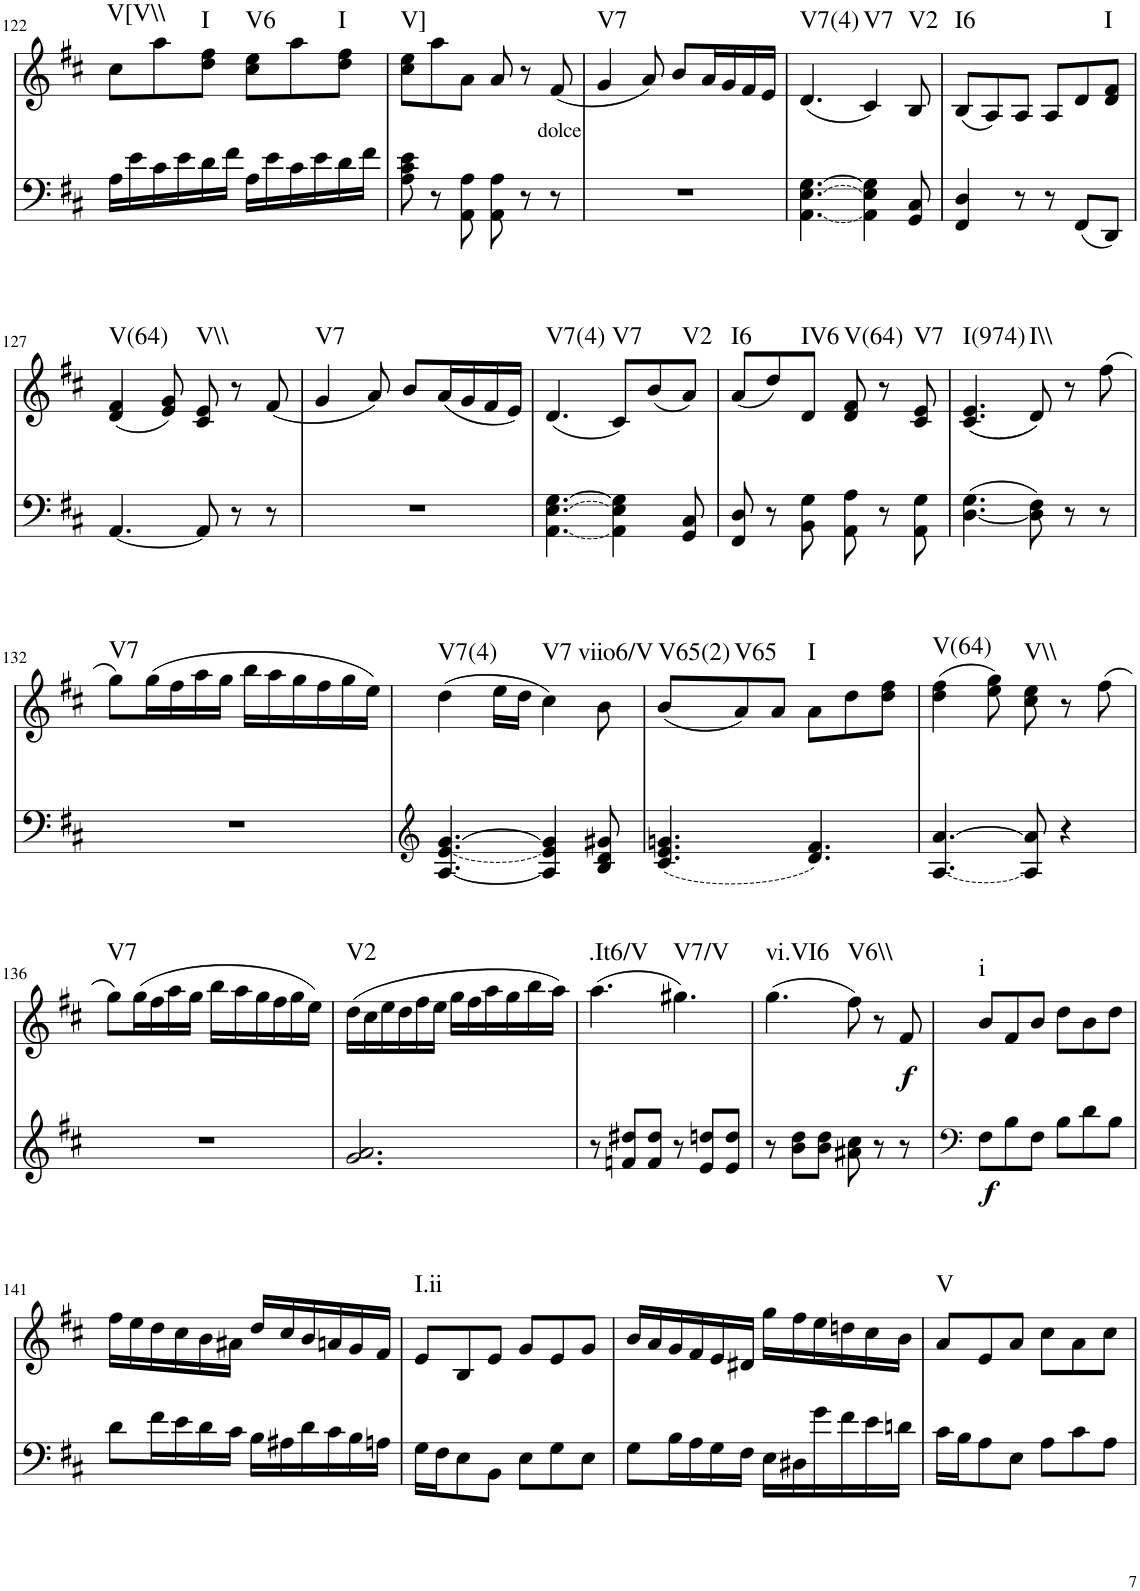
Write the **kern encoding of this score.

**kern	**dynam	**kern	**dynam	**harte
*part2	*part2	*part1	*part1	*part1
*staff2	*staff2	*staff1	*staff1	*
*I"Piano, unbenannt	*	*I"Piano, unbenannt	*	*
*I'Pno	*	*I'Pno	*	*
!!LO:PB:g=z
*clefF4	*	*clefG2	*	*
*k[f#c#]	*	*k[f#c#]	*	*
*M6/8	*	*M6/8	*	*
=122	=122	=122	=122	=122
!	!	!	!	!LO:H:kt=V[V\\
16A\LL	.	8cc#\L	.	N
16e\	.	.	.	.
16c#\	.	8aa\	.	.
16e\	.	.	.	.
!	!	!	!	!LO:H:kt=I
16d\	.	8dd\ 8ff#\J	.	N
16f#\JJ	.	.	.	.
!	!	!	!	!LO:H:kt=V6
16A\LL	.	8cc#\ 8ee\L	.	N
16e\	.	.	.	.
16c#\	.	8aa\	.	.
16e\	.	.	.	.
!	!	!	!	!LO:H:kt=I
16d\	.	8dd\ 8ff#\J	.	N
16f#\JJ	.	.	.	.
=123	=123	=123	=123	=123
!	!	!	!	!LO:H:kt=V]
8A\ 8c#\ 8e\	.	8cc#\ 8ee\L	.	N
8r	.	8aa\	.	.
8AA\ 8A\	.	8a\J	.	.
8AA\ 8A\	.	8a/	.	.
!LO:TX:a:t=dolce	!	!	!	!
8r	.	8r	.	.
8r	.	(8f#/	.	.
=124	=124	=124	=124	=124
!	!	!	!	!LO:H:kt=V7
2.r	.	4g/	.	N
.	.	8a/)	.	.
.	.	8b/L	.	.
.	.	16a/L	.	.
.	.	16g/	.	.
.	.	16f#/	.	.
.	.	16e/JJ	.	.
=125	=125	=125	=125	=125
!LO:T:n=1:dash	!	!	!	!
!LO:T:n=2:dash	!	!	!	!LO:H:kt=V7(4)
[4.AA\ [4.E\ [4.G\	.	(4.d/	.	N
!	!	!	!	!LO:H:kt=V7
4AA\] 4E\] 4G\]	.	4c#/)	.	N
!	!	!	!	!LO:H:kt=V2
8GG/ 8C#/	.	8B/	.	N
=126	=126	=126	=126	=126
!	!	!	!	!LO:H:kt=I6
4FF#/ 4D/	.	(8B/L	.	N
.	.	8A/)	.	.
8r	.	8A/J	.	.
8r	.	8A/L	.	.
(8FF#/L	.	8d/	.	.
!	!	!	!	!LO:H:kt=I
8DD/J)	.	8d/ 8f#/J	.	N
!!LO:LB:g=z
=127	=127	=127	=127	=127
!	!	!	!	!LO:H:kt=V(64)
[4.AA/	.	(4d/ 4f#/	.	N
.	.	8e/ 8g/)	.	.
!	!	!	!	!LO:H:kt=V\\
8AA/]	.	8c#/ 8e/	.	N
8r	.	8r	.	.
8r	.	(8f#/	.	.
=128	=128	=128	=128	=128
!	!	!	!	!LO:H:kt=V7
2.r	.	4g/	.	N
.	.	8a/)	.	.
.	.	8b/L	.	.
.	.	(16a/L	.	.
.	.	16g/	.	.
.	.	16f#/	.	.
.	.	16e/JJ)	.	.
=129	=129	=129	=129	=129
!LO:T:n=1:dash	!	!	!	!
!LO:T:n=2:dash	!	!	!	!LO:H:kt=V7(4)
[4.AA\ [4.E\ [4.G\	.	(4.d/	.	N
!	!	!	!	!LO:H:kt=V7
4AA\] 4E\] 4G\]	.	8c#/L)	.	N
.	.	(8b/	.	.
!	!	!	!	!LO:H:kt=V2
8GG/ 8C#/	.	8a/J)	.	N
=130	=130	=130	=130	=130
!	!	!	!	!LO:H:kt=I6
8FF#/ 8D/	.	(8a/L	.	N
8r	.	8dd/)	.	.
!	!	!	!	!LO:H:kt=IV6
8BB\ 8G\	.	8d/J	.	N
!	!	!	!	!LO:H:kt=V(64)
8AA\ 8A\	.	8d/ 8f#/	.	N
8r	.	8r	.	.
!	!	!	!	!LO:H:kt=V7
8AA\ 8G\	.	8c#/ 8e/	.	N
=131	=131	=131	=131	=131
!	!	!	!	!LO:H:kt=I(974)
([4.D\ 4.G\	.	((4.c#/ 4.e/	.	N
!	!	!	!	!LO:H:kt=I\\
8D\] 8F#\)	.	8d/))	.	N
8r	.	8r	.	.
8r	.	(8ff#\	.	.
!!LO:LB:g=z
=132	=132	=132	=132	=132
!	!	!	!	!LO:H:kt=V7
2.r	.	8gg\L)	.	N
.	.	(16gg\L	.	.
.	.	16ff#\	.	.
.	.	16aa\	.	.
.	.	16gg\JJ	.	.
.	.	16bb\LL	.	.
.	.	16aa\	.	.
.	.	16gg\	.	.
.	.	16ff#\	.	.
.	.	16gg\	.	.
.	.	16ee\JJ)	.	.
=133	=133	=133	=133	=133
*clefG2	*	*	*	*
!LO:T:n=2:dash	!	!	!	!LO:H:kt=V7(4)
[4.A/ [4.e/ [4.g/	.	(4dd\	.	N
.	.	16ee\LL	.	.
.	.	16dd\JJ	.	.
!	!	!	!	!LO:H:kt=V7
4A/] 4e/] 4g/]	.	4cc#\)	.	N
!	!	!	!	!LO:H:kt=viio6/V
8B/ 8d/ 8g#X/	.	8b\	.	N
=134	=134	=134	=134	=134
!	!	!	!	!LO:H:kt=V65(2)
(4.c#/ 4.e/ 4.gn/	.	(8b/L	.	N
!	!	!	!	!LO:H:kt=V65
.	.	8a/)	.	N
.	.	8a/J	.	.
!	!	!	!	!LO:H:kt=I
4.d/ 4.f#/)	.	8a\L	.	N
.	.	8dd\	.	.
.	.	8dd\ 8ff#\J	.	.
=135	=135	=135	=135	=135
!LO:T:n=1:dash	!	!	!	!LO:H:kt=V(64)
[4.A/ [4.a/	.	(4dd\ 4ff#\	.	N
.	.	8ee\ 8gg\)	.	.
!	!	!	!	!LO:H:kt=V\\
8A/] 8a/]	.	8cc#\ 8ee\	.	N
4r	.	8r	.	.
.	.	(8ff#\	.	.
!!LO:LB:g=z
=136	=136	=136	=136	=136
!	!	!	!	!LO:H:kt=V7
2.r	.	8gg\L)	.	N
.	.	(16gg\L	.	.
.	.	16ff#\	.	.
.	.	16aa\	.	.
.	.	16gg\JJ	.	.
.	.	16bb\LL	.	.
.	.	16aa\	.	.
.	.	16gg\	.	.
.	.	16ff#\	.	.
.	.	16gg\	.	.
.	.	16ee\JJ)	.	.
=137	=137	=137	=137	=137
!	!	!	!	!LO:H:kt=V2
2.g/ 2.a/	.	(16dd\LL	.	N
.	.	16cc#\	.	.
.	.	16ee\	.	.
.	.	16dd\	.	.
.	.	16ff#\	.	.
.	.	16ee\JJ	.	.
.	.	16gg\LL	.	.
.	.	16ff#\	.	.
.	.	16aa\	.	.
.	.	16gg\	.	.
.	.	16bb\	.	.
.	.	16aa\JJ)	.	.
=138	=138	=138	=138	=138
!	!	!	!	!LO:H:kt=.It6/V
8r	.	(4.aa\	.	N
8fn/ 8dd#X/L	.	.	.	.
8f/ 8dd#/J	.	.	.	.
!	!	!	!	!LO:H:kt=V7/V
8r	.	4.gg#X\)	.	N
8e/ 8ddn/L	.	.	.	.
8e/ 8dd/J	.	.	.	.
=139	=139	=139	=139	=139
!	!	!	!	!LO:H:kt=vi.VI6
8r	.	(4.gg\	.	N
8b\ 8dd\L	.	.	.	.
8b\ 8dd\J	.	.	.	.
!	!	!	!	!LO:H:kt=V6\\
8a#X\ 8cc#\	.	8ff#\)	.	N
8r	.	8r	.	.
!	!	!	!LO:DY:b	!
8r	.	8f#/	f	.
=140	=140	=140	=140	=140
*clefF4	*	*	*	*
!	!LO:DY:b	!	!	!LO:H:kt=i
8F#\L	f	8b/L	.	N
8B\	.	8f#/	.	.
8F#\J	.	8b/J	.	.
8B\L	.	8dd\L	.	.
8d\	.	8b\	.	.
8B\J	.	8dd\J	.	.
!!LO:LB:g=z
=141	=141	=141	=141	=141
8d\L	.	16ff#\LL	.	.
.	.	16ee\	.	.
16f#\L	.	16dd\	.	.
16e\	.	16cc#\	.	.
16d\	.	16b\	.	.
16c#\JJ	.	16a#X\JJ	.	.
16B\LL	.	16dd/LL	.	.
16A#X\	.	16cc#/	.	.
16d\	.	16b/	.	.
16c#\	.	16an/	.	.
16B\	.	16g/	.	.
16An\JJ	.	16f#/JJ	.	.
=142	=142	=142	=142	=142
!	!	!	!	!LO:H:kt=I.ii
16G\LL	.	8e/L	.	N
16F#\J	.	.	.	.
8E\	.	8B/	.	.
8BB\J	.	8e/J	.	.
8E\L	.	8g/L	.	.
8G\	.	8e/	.	.
8E\J	.	8g/J	.	.
=143	=143	=143	=143	=143
8G\L	.	16b/LL	.	.
.	.	16a/	.	.
16B\L	.	16g/	.	.
16A\	.	16f#/	.	.
16G\	.	16e/	.	.
16F#\JJ	.	16d#X/JJ	.	.
16E\LL	.	16gg\LL	.	.
16D#X\	.	16ff#\	.	.
16g\	.	16ee\	.	.
16f#\	.	16ddn\	.	.
16e\	.	16cc#\	.	.
16dn\JJ	.	16b\JJ	.	.
=144	=144	=144	=144	=144
!	!	!	!	!LO:H:kt=V
16c#\LL	.	8a/L	.	N
16B\J	.	.	.	.
8A\	.	8e/	.	.
8E\J	.	8a/J	.	.
8A\L	.	8cc#\L	.	.
8c#\	.	8a\	.	.
8A\J	.	8cc#\J	.	.
=	=	=	=	=
*-	*-	*-	*-	*-
